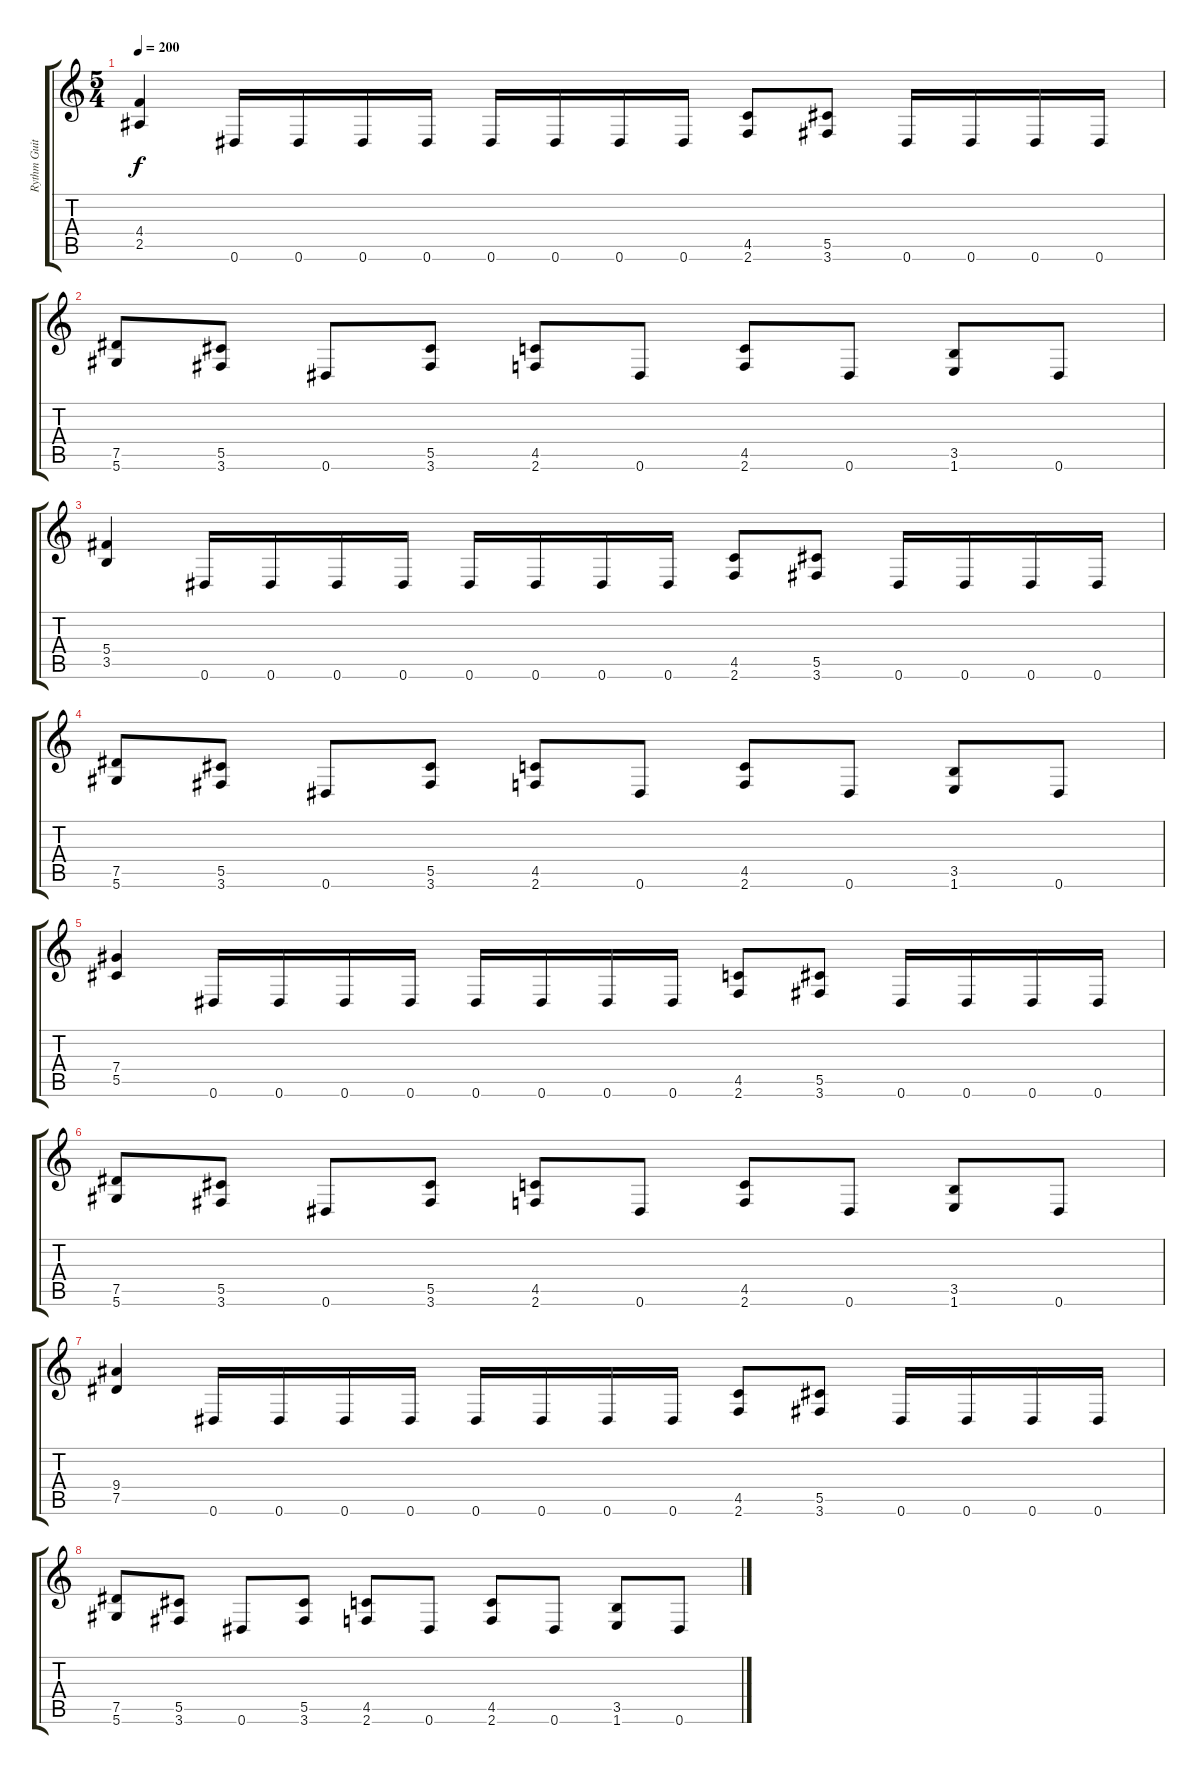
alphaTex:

\track ("Rythm Guitar" "Rythm Guit") {instrument distortionguitar}
\staff {score tabs}
\tuning (Eb4 Bb3 Gb3 Db3 Ab2 Eb2) {hide}
\ts (5 4)
\tempo 200
\clef g2
\ks c
(4.4 2.5).4{dy f} 0.6.16 0.6.16 0.6.16 0.6.16 0.6.16 0.6.16 0.6.16 0.6.16 (4.5 2.6).8 (5.5 3.6).8 0.6.16 0.6.16 0.6.16 0.6.16 |
(7.5 5.6).8 (5.5 3.6).8 0.6.8 (5.5 3.6).8 (4.5 2.6).8 0.6.8 (4.5 2.6).8 0.6.8 (3.5 1.6).8 0.6.8 |
(5.4 3.5).4 0.6.16 0.6.16 0.6.16 0.6.16 0.6.16 0.6.16 0.6.16 0.6.16 (4.5 2.6).8 (5.5 3.6).8 0.6.16 0.6.16 0.6.16 0.6.16 |
(7.5 5.6).8 (5.5 3.6).8 0.6.8 (5.5 3.6).8 (4.5 2.6).8 0.6.8 (4.5 2.6).8 0.6.8 (3.5 1.6).8 0.6.8 |
(7.4 5.5).4 0.6.16 0.6.16 0.6.16 0.6.16 0.6.16 0.6.16 0.6.16 0.6.16 (4.5 2.6).8 (5.5 3.6).8 0.6.16 0.6.16 0.6.16 0.6.16 |
(7.5 5.6).8 (5.5 3.6).8 0.6.8 (5.5 3.6).8 (4.5 2.6).8 0.6.8 (4.5 2.6).8 0.6.8 (3.5 1.6).8 0.6.8 |
(9.4 7.5).4 0.6.16 0.6.16 0.6.16 0.6.16 0.6.16 0.6.16 0.6.16 0.6.16 (4.5 2.6).8 (5.5 3.6).8 0.6.16 0.6.16 0.6.16 0.6.16 |
(7.5 5.6).8 (5.5 3.6).8 0.6.8 (5.5 3.6).8 (4.5 2.6).8 0.6.8 (4.5 2.6).8 0.6.8 (3.5 1.6).8 0.6.8
